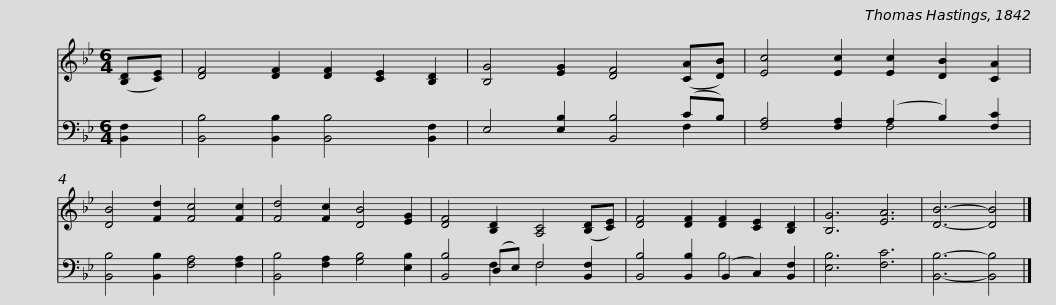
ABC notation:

X:1
%%score 1 ( 2 3 )
L:1/8
M:6/4
I:linebreak $
K:Bb
V:1 treble
V:2 bass
V:3 bass
V:1
 ([B,D][CE]) | [DF]4 [DF]2 [DF]2 [CE]2 [B,D]2 | [B,G]4 [EG]2 [DF]4 ([CA][DB]) | [Ec]4 [Ec]2 [Ec]2 [DB]2 [CA]2 | [DB]4 [Fd]2 [Fc]4 [Fc]2 | %5
 [Fd]4 [Fc]2 [DB]4 [EG]2 |$ [DF]4 [B,D]2 [A,C]4 ([B,D][CE]) | [DF]4 [DF]2 [DF]2 [CE]2 [B,D]2 | [B,G]6 [EA]6 | [DB]6- [DB]4 |] %10
V:2
 [B,,F,]2 | [B,,B,]4 [B,,B,]2 [B,,B,]4 [B,,F,]2 | E,4 [E,B,]2 [B,,B,]4 (CB,) | [F,A,]4 [F,A,]2 (A,2 B,2) [F,C]2 | [B,,B,]4 [B,,B,]2 [F,A,]4 [F,A,]2 | %5
 [B,,B,]4 [F,A,]2 [G,B,]4 [E,B,]2 |$ [B,,B,]4 (D,E,) F,4 [B,,F,]2 | [B,,B,]4 [B,,B,]2 (B,,2 C,2) [B,,F,]2 | [E,B,]6 [F,C]6 | [B,,B,]6- [B,,B,]4 |] %10
V:3
 x2 | x12 | x10 F,2 | x6 F,4 x2 | x12 | %5
 x12 |$ x4 F,2 F,4 x2 | x6 B,4 x2 | x12 | x10 |] %10
